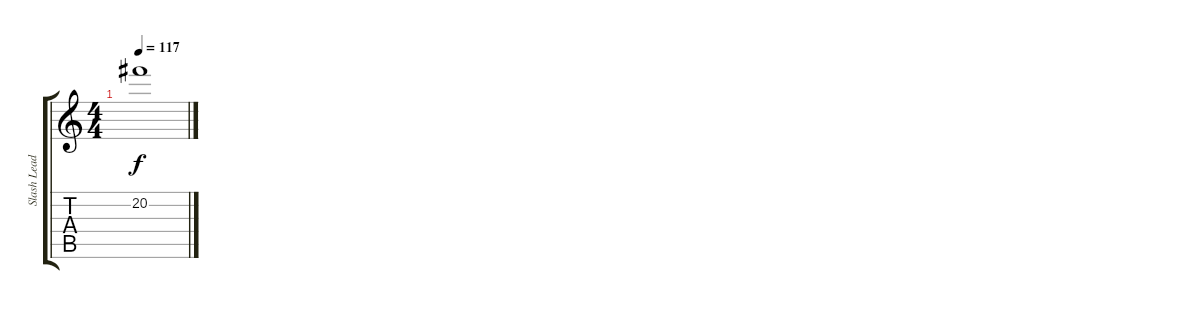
\track ("Slash Lead" "Slash Lead") {instrument overdrivenguitar}
\staff {score tabs}
\tuning (Eb4 Bb3 Gb3 Db3 Ab2 Eb2) {hide}
\ts (4 4)
\tempo 117
\clef g2
\ks c
20.2{t}.1{dy f}
